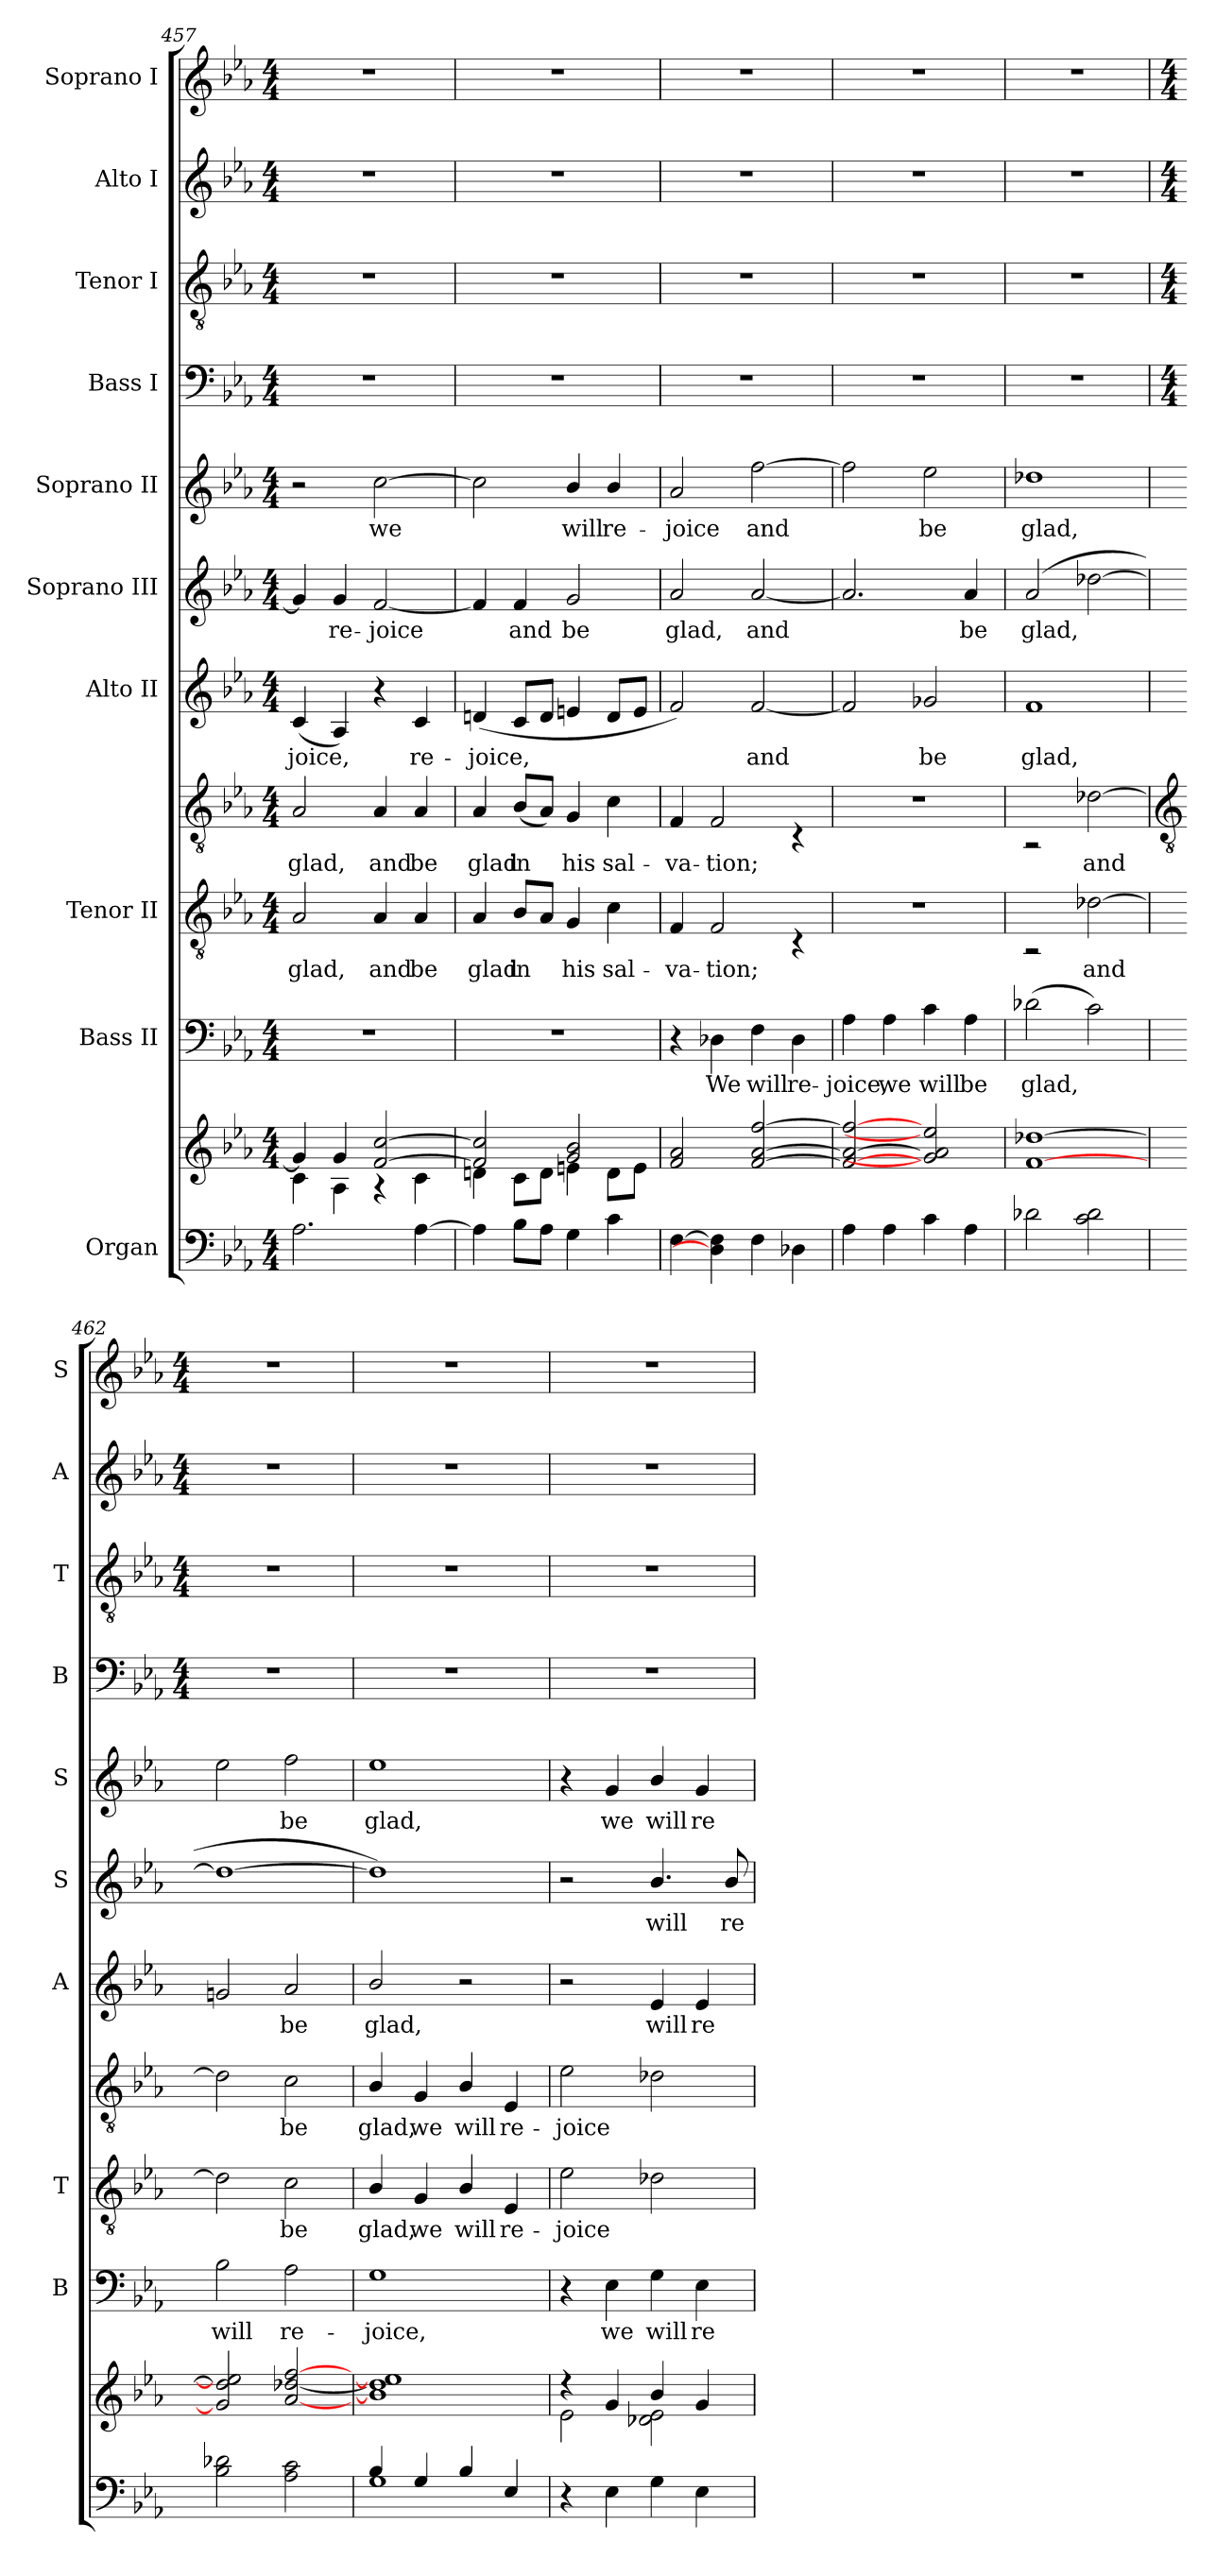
**kern	**kern	**kern	**text	**kern	**text	**kern	**text	**kern	**text	**kern	**text	**kern	**text	**kern	**kern	**kern	**kern
*part10	*part10	*part9	*part9	*part8	*part8	*part8	*part8	*part7	*part7	*part6	*part6	*part5	*part5	*part4	*part3	*part2	*part1
*staff12	*staff11	*staff10	*staff10	*staff9	*staff9	*staff8	*staff8	*staff7	*staff7	*staff6	*staff6	*staff5	*staff5	*staff4	*staff3	*staff2	*staff1
*I"Organ	*	*I"Bass II	*	*I"Tenor II	*	*	*	*I"Alto II	*	*I"Soprano III	*	*I"Soprano II	*	*I"Bass I	*I"Tenor I	*I"Alto I	*I"Soprano I
*	*	*I'B	*	*I'T	*	*	*	*I'A	*	*I'S	*	*I'S	*	*I'B	*I'T	*I'A	*I'S
*clefF4	*clefG2	*clefF4	*	*clefGv2	*	*clefGv2	*	*clefG2	*	*clefG2	*	*clefG2	*	*clefF4	*clefGv2	*clefG2	*clefG2
*k[b-e-a-]	*k[b-e-a-]	*k[b-e-a-]	*	*k[b-e-a-]	*	*k[b-e-a-]	*	*k[b-e-a-]	*	*k[b-e-a-]	*	*k[b-e-a-]	*	*k[b-e-a-]	*k[b-e-a-]	*k[b-e-a-]	*k[b-e-a-]
*E-:	*E-:	*E-:	*	*E-:	*	*E-:	*	*E-:	*	*E-:	*	*E-:	*	*E-:	*E-:	*E-:	*E-:
*M4/4	*M4/4	*M4/4	*	*M4/4	*	*M4/4	*	*M4/4	*	*M4/4	*	*M4/4	*	*M4/4	*M4/4	*M4/4	*M4/4
=457	=457	=457	=457	=457	=457	=457	=457	=457	=457	=457	=457	=457	=457	=457	=457	=457	=457
*^	*^	*	*	*	*	*	*	*	*	*	*	*	*	*	*	*	*
!	!	!	!	!	!	!	!LO:LY:b	!	!LO:LY:b	!	!LO:LY:b	!	!	!	!	!	!	!	!
2.A-\	2ryy	4g/]	4c\	1r	.	2A-	glad,	2A-	glad,	(<4c	joice,	4g]	.	2r	.	1r	1r	1r	1r
!	!	!	!	!	!	!	!	!	!	!	!	!	!LO:LY:b	!	!	!	!	!	!
.	.	4g/	4A-\	.	.	.	.	.	.	4A-)	.	4g	re-	.	.	.	.	.	.
!	!	!	!	!	!	!	!LO:LY:b	!	!LO:LY:b	!	!	!	!LO:LY:b	!	!LO:LY:b	!	!	!	!
.	2ryy	[2f/ [2cc/	4r	.	.	4A-	and	4A-	and	4r	.	[2f	-joice	[2cc	we	.	.	.	.
!	!	!	!	!	!	!	!LO:LY:b	!	!LO:LY:b	!	!LO:LY:b	!	!	!	!	!	!	!	!
[4A-\	.	.	4c\	.	.	4A-	be	4A-	be	4c	re-	.	.	.	.	.	.	.	.
=458	=458	=458	=458	=458	=458	=458	=458	=458	=458	=458	=458	=458	=458	=458	=458	=458	=458	=458	=458
!	!	!	!	!	!	!	!LO:LY:b	!	!LO:LY:b	!	!LO:LY:b	!	!	!	!	!	!	!	!
4A-]	2ryy	2f/] 2cc/]	4dn\	1r	.	4A-	glad	4A-	glad	(<4dn	-joice,	4f]	.	2cc]	.	1r	1r	1r	1r
!	!	!	!	!	!	!	!LO:LY:b	!	!LO:LY:b	!	!	!	!LO:LY:b	!	!	!	!	!	!
8B-\L	.	.	8c\L	.	.	8B-L	in	(<8B-L	in	8cL	.	4f	and	.	.	.	.	.	.
8A-\J	.	.	8d\J	.	.	8A-J	.	8A-J)	.	8dJ	.	.	.	.	.	.	.	.	.
!	!	!	!	!	!	!	!LO:LY:b	!	!LO:LY:b	!	!	!	!LO:LY:b	!	!LO:LY:b	!	!	!	!
4G\	2ryy	2g/ 2b-/	4en\	.	.	4G	his	4G	his	4en	.	2g	be	4b-/	will	.	.	.	.
!	!	!	!	!	!	!	!LO:LY:b	!	!LO:LY:b	!	!	!	!	!	!LO:LY:b	!	!	!	!
4c\	.	.	8d\L	.	.	4c	sal-	4c	sal-	8dL	.	.	.	4b-/	re-	.	.	.	.
.	.	.	8e\J	.	.	.	.	.	.	8eJ	.	.	.	.	.	.	.	.	.
=459	=459	=459	=459	=459	=459	=459	=459	=459	=459	=459	=459	=459	=459	=459	=459	=459	=459	=459	=459
!	!	!	!	!	!	!	!LO:LY:b	!	!LO:LY:b	!	!	!	!LO:LY:b	!	!LO:LY:b	!	!	!	!
[4F	2ryy	2f/ 2a-/	1ryy	4r	.	4F	-va-	4F	-va-	2f)	.	2a-	glad,	2a-	-joice	1r	1r	1r	1r
!	!	!	!	!	!LO:LY:b	!	!LO:LY:b	!	!LO:LY:b	!	!	!	!	!	!	!	!	!	!
4D-] 4F]	.	.	.	4D-X	We	2F	-tion;	2F	-tion;	.	.	.	.	.	.	.	.	.	.
!	!	!	!	!	!LO:LY:b	!	!	!	!	!	!LO:LY:b	!	!LO:LY:b	!	!LO:LY:b	!	!	!	!
4F\	2ryy	[2f/ [2a-/ [2ff/	.	4F	will	.	.	.	.	[2f	and	[2a-	and	[2ff	and	.	.	.	.
!	!	!	!	!	!LO:LY:b	!	!	!	!	!	!	!	!	!	!	!	!	!	!
4D-\	.	.	.	4D-	re-	4rBB	.	4rBB	.	.	.	.	.	.	.	.	.	.	.
=460	=460	=460	=460	=460	=460	=460	=460	=460	=460	=460	=460	=460	=460	=460	=460	=460	=460	=460	=460
!	!	!	!	!	!LO:LY:b	!	!	!	!	!	!	!	!	!	!	!	!	!	!
4A-\	2ryy	2f/_ 2a-/_ 2ff/_	1ryy	4A-	-joice,	1r	.	1r	.	2f]	.	2.a-]	.	2ff]	.	1r	1r	1r	1r
!	!	!	!	!	!LO:LY:b	!	!	!	!	!	!	!	!	!	!	!	!	!	!
4A-\	.	.	.	4A-	we	.	.	.	.	.	.	.	.	.	.	.	.	.	.
!	!	!	!	!	!LO:LY:b	!	!	!	!	!	!LO:LY:b	!	!	!	!LO:LY:b	!	!	!	!
4c\	2ryy	2g-/] 2a-/] 2ee-/]	.	4c	will	.	.	.	.	2g-X	be	.	.	2ee-	be	.	.	.	.
!	!	!	!	!	!LO:LY:b	!	!	!	!	!	!	!	!LO:LY:b	!	!	!	!	!	!
4A-\	.	.	.	4A-	be	.	.	.	.	.	.	4a-	be	.	.	.	.	.	.
=461	=461	=461	=461	=461	=461	=461	=461	=461	=461	=461	=461	=461	=461	=461	=461	=461	=461	=461	=461
!	!	!	!	!	!LO:LY:b	!	!	!	!	!	!LO:LY:b	!	!LO:LY:b	!	!LO:LY:b	!	!	!	!
2d-X	2ryy	[1f/ [1dd-X/	1ryy	(>2d-X	glad,	2rBB	.	2rBB	.	1f	glad,	(>2a-	glad,	1dd-X	glad,	1r	1r	1r	1r
!	!	!	!	!	!	!	!LO:LY:b	!	!LO:LY:b	!	!	!	!	!	!	!	!	!	!
2c\ 2d-\	2ryy	.	.	2c)	.	[2d-X	and	[2d-X	and	.	.	[2dd-X	.	.	.	.	.	.	.
!!LO:LB:g=z
=462	=462	=462	=462	=462	=462	=462	=462	=462	=462	=462	=462	=462	=462	=462	=462	=462	=462	=462	=462
*	*	*	*	*	*	*	*	*clefGv2	*	*	*	*	*	*	*	*	*	*	*
*	*	*	*	*	*	*	*	*	*	*	*	*	*	*	*	*M4/4	*M4/4	*M4/4	*M4/4
!	!	!	!	!	!LO:LY:b	!	!	!	!	!	!	!	!	!	!	!	!	!	!
2B-\ 2d-X\	2ryy	2gn/] 2dd-/] 2ee-/]	2ryy	2B-	will	2d-]	.	2d-]	.	2gn	.	1dd-_	.	2ee-	.	1r	1r	1r	1r
!	!	!	!	!	!LO:LY:b	!	!LO:LY:b	!	!LO:LY:b	!	!LO:LY:b	!	!	!	!LO:LY:b	!	!	!	!
2A- 2c	2ryy	[2a-/ [2dd-/ [2ff/	2ryy	2A-	re-	2c	be	2c	be	2a-	be	.	.	2ff	be	.	.	.	.
=463	=463	=463	=463	=463	=463	=463	=463	=463	=463	=463	=463	=463	=463	=463	=463	=463	=463	=463	=463
!	!	!	!	!	!LO:LY:b	!	!LO:LY:b	!	!LO:LY:b	!	!LO:LY:b	!	!	!	!LO:LY:b	!	!	!	!
4B-/	1G\	1b-/] 1dd-/] 1ee-/]	1ryy	1G	-joice,	4B-/	glad,	4B-/	glad,	2b-/	glad,	1dd-])	.	1ee-	glad,	1r	1r	1r	1r
!	!	!	!	!	!	!	!LO:LY:b	!	!LO:LY:b	!	!	!	!	!	!	!	!	!	!
4G/	.	.	.	.	.	4G	we	4G	we	.	.	.	.	.	.	.	.	.	.
!	!	!	!	!	!	!	!LO:LY:b	!	!LO:LY:b	!	!	!	!	!	!	!	!	!	!
4B-/	.	.	.	.	.	4B-/	will	4B-/	will	2r	.	.	.	.	.	.	.	.	.
!	!	!	!	!	!	!	!LO:LY:b	!	!LO:LY:b	!	!	!	!	!	!	!	!	!	!
4E-/	.	.	.	.	.	4E-	re-	4E-	re-	.	.	.	.	.	.	.	.	.	.
=464	=464	=464	=464	=464	=464	=464	=464	=464	=464	=464	=464	=464	=464	=464	=464	=464	=464	=464	=464
!	!	!	!	!	!	!	!LO:LY:b	!	!LO:LY:b	!	!	!	!	!	!	!	!	!	!
4r	2ryy	4r	2e-\	4r	.	2e-	-joice	2e-	-joice	2r	.	2r	.	4r	.	1r	1r	1r	1r
!	!	!	!	!	!LO:LY:b	!	!	!	!	!	!	!	!	!	!LO:LY:b	!	!	!	!
4E-\	.	4g/	.	4E-	we	.	.	.	.	.	.	.	.	4g	we	.	.	.	.
!	!	!	!	!	!LO:LY:b	!	!	!	!	!	!LO:LY:b	!	!LO:LY:b	!	!LO:LY:b	!	!	!	!
4G\	2ryy	4b-/	2d-X\ 2e-\	4G	will	2d-X	.	2d-X	.	4e-	will	4.b-/	will	4b-/	will	.	.	.	.
!	!	!	!	!	!LO:LY:b	!	!	!	!	!	!LO:LY:b	!	!	!	!LO:LY:b	!	!	!	!
4E-\	.	4g/	.	4E-	re-	.	.	.	.	4e-	re-	.	.	4g	re-	.	.	.	.
!	!	!	!	!	!	!	!	!	!	!	!	!	!LO:LY:b	!	!	!	!	!	!
.	.	.	.	.	.	.	.	.	.	.	.	8b-/	re-	.	.	.	.	.	.
*v	*v	*	*	*	*	*	*	*	*	*	*	*	*	*	*	*	*	*	*
*	*v	*v	*	*	*	*	*	*	*	*	*	*	*	*	*	*	*	*
=	=	=	=	=	=	=	=	=	=	=	=	=	=	=	=	=	=
*-	*-	*-	*-	*-	*-	*-	*-	*-	*-	*-	*-	*-	*-	*-	*-	*-	*-
